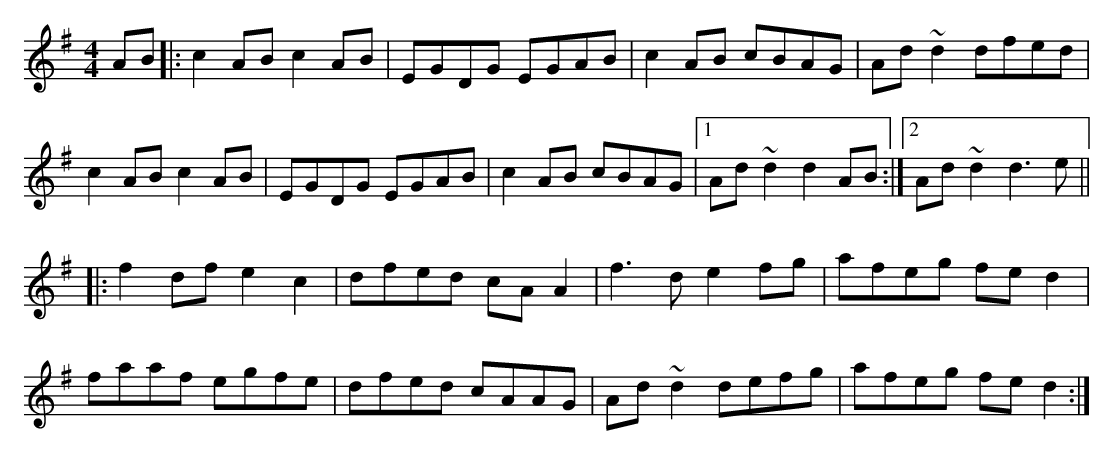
X:1
M:4/4
K:Dmix
AB|:c2AB c2AB|EGDG EGAB|c2AB cBAG|Ad~d2 dfed|
c2AB c2AB|EGDG EGAB|c2AB cBAG|1 Ad~d2 d2AB:|2 Ad~d2 d3e||
|:f2df e2c2|dfed cA A2|f3de2fg|afeg fed2|
faaf egfe|dfed cAAG|Ad~d2defg|afeg fed2:|
